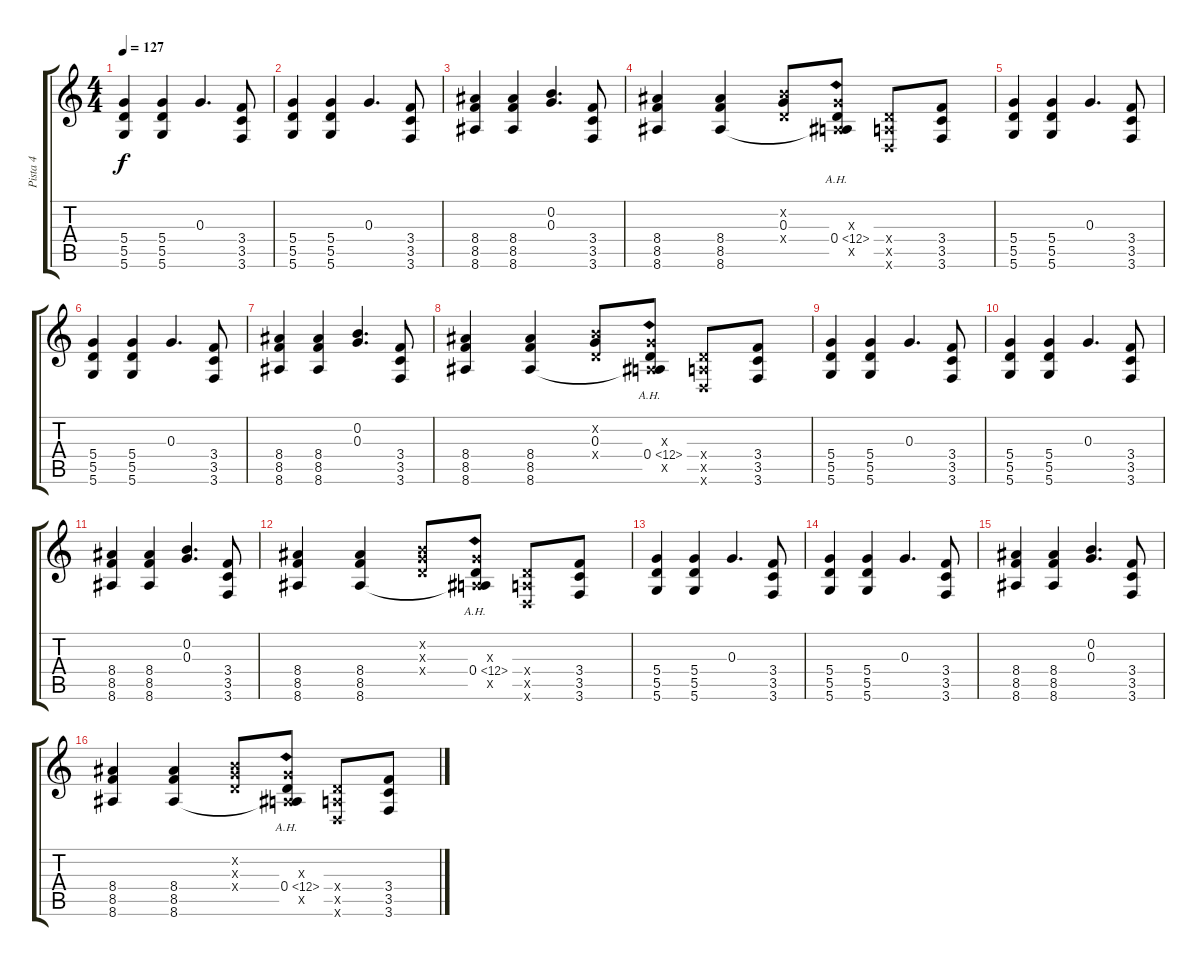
\track ("Pista 4" "Pista 4") {instrument overdrivenguitar}
\staff {score tabs}
\tuning (E4 B3 G3 D3 A2 D2) {hide}
\ts (4 4)
\tempo 127
\clef g2
\ks c
(5.4 5.5 5.6).4{dy f} (5.4 5.5 5.6).4 0.3.4{d} (3.4 3.5 3.6).8 |
(5.4 5.5 5.6).4 (5.4 5.5 5.6).4 0.3.4{d} (3.4 3.5 3.6).8 |
(8.4 8.5 8.6).4 (8.4 8.5 8.6).4 (0.2 0.3).4{d} (3.4 3.5 3.6).8 |
(8.4 8.5 8.6).4 (8.4 8.5 8.6).4 (0.2{x} 0.3 0.4{x}).8 (0.3{x} 0.4{ah 12} 0.5{x} 8.6{t}).8 (0.4{x} 0.5{x} 0.6{x}).8 (3.4 3.5 3.6).8 |
(5.4 5.5 5.6).4 (5.4 5.5 5.6).4 0.3.4{d} (3.4 3.5 3.6).8 |
(5.4 5.5 5.6).4 (5.4 5.5 5.6).4 0.3.4{d} (3.4 3.5 3.6).8 |
(8.4 8.5 8.6).4 (8.4 8.5 8.6).4 (0.2 0.3).4{d} (3.4 3.5 3.6).8 |
(8.4 8.5 8.6).4 (8.4 8.5 8.6).4 (0.2{x} 0.3 0.4{x}).8 (0.3{x} 0.4{ah 12} 0.5{x} 8.6{t}).8 (0.4{x} 0.5{x} 0.6{x}).8 (3.4 3.5 3.6).8 |
(5.4 5.5 5.6).4 (5.4 5.5 5.6).4 0.3.4{d} (3.4 3.5 3.6).8 |
(5.4 5.5 5.6).4 (5.4 5.5 5.6).4 0.3.4{d} (3.4 3.5 3.6).8 |
(8.4 8.5 8.6).4 (8.4 8.5 8.6).4 (0.2 0.3).4{d} (3.4 3.5 3.6).8 |
(8.4 8.5 8.6).4 (8.4 8.5 8.6).4 (0.2{x} 0.3{x} 0.4{x}).8 (0.3{x} 0.4{ah 12} 0.5{x} 8.6{t}).8 (0.4{x} 0.5{x} 0.6{x}).8 (3.4 3.5 3.6).8 |
(5.4 5.5 5.6).4 (5.4 5.5 5.6).4 0.3.4{d} (3.4 3.5 3.6).8 |
(5.4 5.5 5.6).4 (5.4 5.5 5.6).4 0.3.4{d} (3.4 3.5 3.6).8 |
(8.4 8.5 8.6).4 (8.4 8.5 8.6).4 (0.2 0.3).4{d} (3.4 3.5 3.6).8 |
(8.4 8.5 8.6).4 (8.4 8.5 8.6).4 (0.2{x} 0.3{x} 0.4{x}).8 (0.3{x} 0.4{ah 12} 0.5{x} 8.6{t}).8 (0.4{x} 0.5{x} 0.6{x}).8 (3.4 3.5 3.6).8
